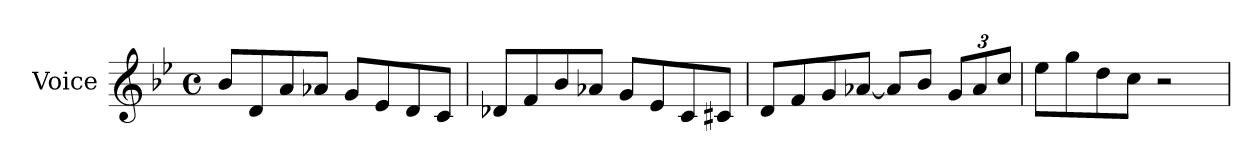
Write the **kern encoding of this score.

**kern
*part1
*staff1
*I"Voice
*I'Voice
*clefG2
*k[b-e-]
*M4/4
*met(c)
=1
8b-/L
8d/
8a/
8a-X/J
8g/L
8e-/
8d/
8c/J
=2
8d-X/L
8f/
8b-/
8a-X/J
8g/L
8e-/
8c/
8c#X/J
=3
8d/L
8f/
8g/
[<8a-X/J
8a-/L]
8b-/J
12g/L
12a-/
12cc/J
=4
8ee-\L
8gg\
8dd\
8cc\J
2rcc
=
*-
